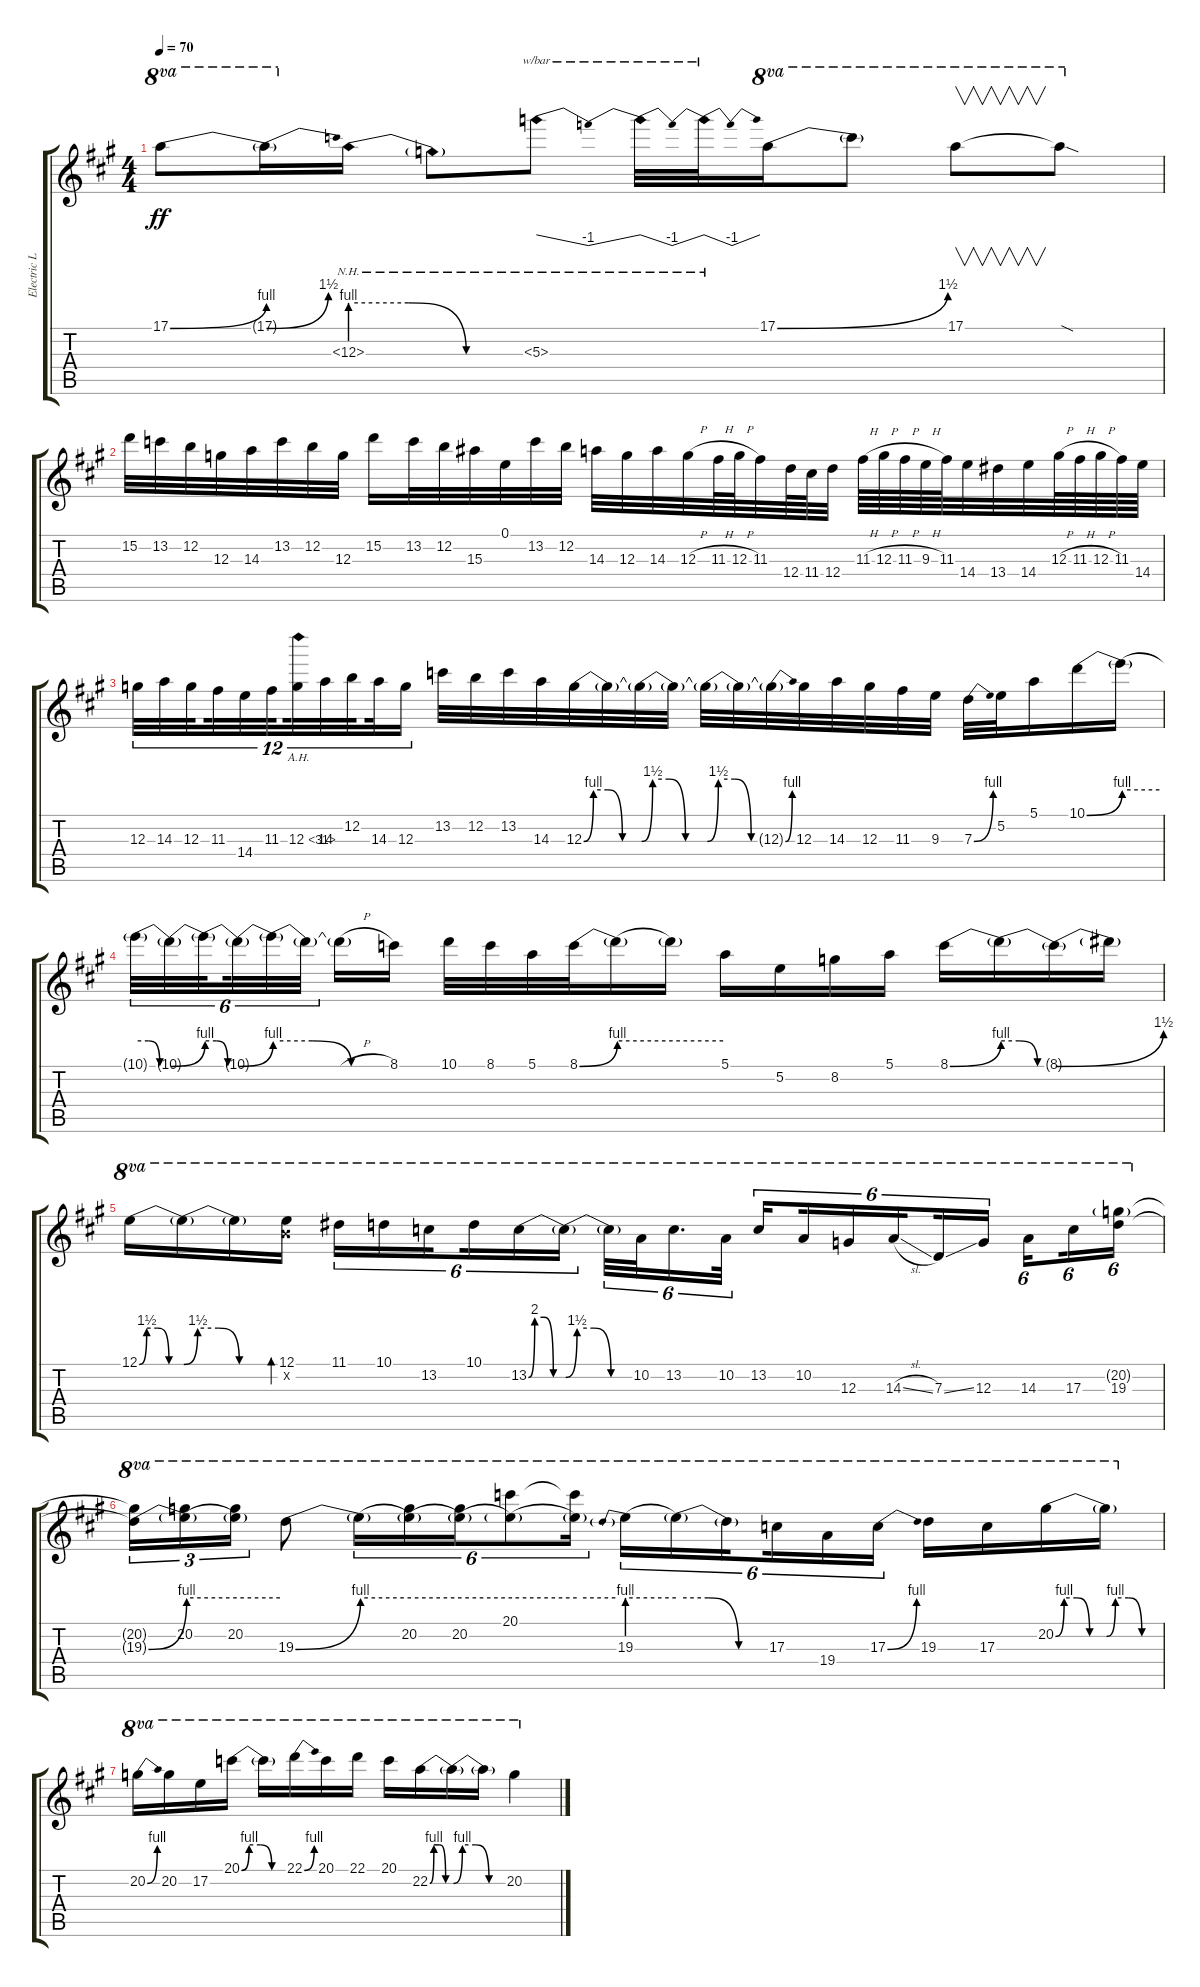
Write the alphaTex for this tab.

\track ("Electric Lead, Distortion" "Electric L") {instrument distortionguitar}
\staff {score tabs}
\tuning (E4 B3 G3 D3 A2 E2) {hide}
\ts (4 4)
\tempo 70
\clef g2
\ks a
17.1{be (bend 0 0 60 4) t}.8{ot 8va dy ff} 17.1{be (bend 0 0 60 6) t}.16{ot 8va} 12.3{be (custom 0 4 20 4 40 0 60 0) nh}.16 12.3{nh t}.8 5.3{nh}.8{tbe (dip default 0 0 30 -4 60 0)} 5.3{nh t}.32{tbe (dip default 0 0 30 -4 60 0)} 5.3{nh t}.32{tbe (dip default 0 0 30 -4 60 0)} 17.1{be (bend 0 0 60 6)}.16{ot 8va} 17.1{t}.8{ot 8va} 17.1.8{v ot 8va} 17.1{sod t}.8{ot 8va} |
15.2.32 13.2.32 12.2.32 12.3.32 14.3.32 13.2.32 12.2.32 12.3.32 15.2.16 13.2.32 12.2.32 15.3.32 0.1.32 13.2.32 12.2.32 14.3.32 12.3.32 14.3.32 12.3{h}.32 11.3{h}.64 12.3{h}.64 11.3.32 12.4.64 11.4.64 12.4.32 11.3{h}.64 12.3{h}.64 11.3{h}.64 9.3{h}.64 11.3.64 14.4.32 13.4.32 14.4.32 12.3{h}.64 11.3{h}.64 12.3{h}.64 11.3.64 14.4.64 |
12.3.32{tu (12 8)} 14.3.32{tu (12 8)} 12.3.32{tu (12 8) beam splitsecondary} 11.3.32{tu (12 8)} 14.4.32{tu (12 8)} 11.3.32{tu (12 8) beam splitsecondary} 12.3{ah 19}.32{tu (12 8)} 14.3.32{tu (12 8)} 12.2.32{tu (12 8) beam splitsecondary} 14.3.32{tu (12 8)} 12.3.16{tu (12 8)} 13.2.32 12.2.32 13.2.32 14.3.32 12.3{be (custom 0 0 10 4 25 4 40 0 60 0)}.32 12.3{t}.32 12.3{be (custom 0 0 10 6 25 6 40 0 60 0) t}.32 12.3{t}.32 12.3{be (custom 0 0 10 6 25 6 40 0 60 0) t}.32 12.3{t}.32 12.3{be (bend 0 0 60 4) t}.32 12.3.32 14.3.32 12.3.32 11.3.32 9.3.32 7.3{be (bend 0 0 60 4)}.32 5.2.32 5.1.16 10.1{be (bend 0 0 60 4)}.16 10.1{be (hold 0 4 60 4) t}.16 |
10.1{be (custom 0 4 20 4 40 0 60 0) t}.32{tu (6 4)} 10.1{be (bend 0 0 60 4) t}.32{tu (6 4)} 10.1{be (custom 0 4 20 4 40 0 60 0) t}.32{tu (6 4) beam splitsecondary} 10.1{be (bend 0 0 60 4) t}.32{tu (6 4)} 10.1{be (custom 0 4 20 4 40 0 60 0) t}.32{tu (6 4)} 10.1{t}.32{tu (6 4) beam splitsecondary} 10.1{h t}.16 8.1.16 10.1.32 8.1.32 5.1.32 8.1{be (bend 0 0 60 4)}.32 8.1{be (hold 0 4 60 4) t}.16 8.1{t}.16 5.1.16 5.2.16 8.2.16 5.1.16 8.1{be (bend 0 0 60 4)}.16 8.1{be (custom 0 4 20 4 40 0 60 0) t}.16 8.1{be (bend 0 0 60 6) t}.16 8.1{t}.16 |
12.1{be (custom 0 0 10 6 25 6 40 0 60 0)}.16{ot 8va} 12.1{be (custom 0 0 10 6 25 6 40 0 60 0) t}.16{ot 8va} 12.1{t}.16{ot 8va} (12.1 12.2{x}).16{bd 30 ot 8va} 11.1.16{tu (6 4) ot 8va} 10.1.16{tu (6 4) ot 8va} 13.2.16{tu (6 4) ot 8va beam splitsecondary} 10.1.16{tu (6 4) ot 8va} 13.2{be (custom 0 0 10 8 25 8 40 0 60 0)}.16{tu (6 4) ot 8va} 13.2{be (custom 0 0 10 6 25 6 40 0 60 0) t}.16{tu (6 4) ot 8va} 13.2{t}.32{tu (6 4) ot 8va} 10.2.32{tu (6 4) ot 8va} 13.2.16{d tu (6 4) ot 8va} 10.2.32{tu (6 4) ot 8va} 13.2.16{tu (6 4) ot 8va beam splitsecondary} 10.2.16{tu (6 4) ot 8va} 12.3.16{tu (6 4) ot 8va} 14.3{sl}.16{tu (6 4) ot 8va beam splitsecondary} 7.3{ss}.16{tu (6 4) ot 8va} 12.3.16{tu (6 4) ot 8va} 14.3.16{tu (6 4) ot 8va beam splitsecondary} 17.3.16{tu (6 4) ot 8va} (20.2{g} 19.3).16{tu (6 4) ot 8va} |
(20.2{t} 19.3{be (bend 0 0 60 4) t}).16{tu (3 2) ot 8va} (20.2 19.3{be (hold 0 4 60 4) t}).16{tu (3 2) ot 8va} (20.2 19.3{t}).16{tu (3 2) ot 8va} 19.3{be (bend 0 0 60 4)}.8{ot 8va} 19.3{be (hold 0 4 60 4) t}.16{tu (6 4) ot 8va} (20.2 19.3{be (hold 0 4 60 4) t}).16{tu (6 4) ot 8va} (20.2 19.3{be (hold 0 4 60 4) t}).16{tu (6 4) ot 8va} (20.1 19.3{be (hold 0 4 60 4) t}).8{tu (6 4) ot 8va} (20.1{t} 19.3{be (hold 0 4 60 4) t}).16{tu (6 4) ot 8va} 19.3{be (prebend 0 4 60 4)}.16{tu (6 4) ot 8va} 19.3{be (custom 0 4 20 4 40 0 60 0) t}.16{tu (6 4) ot 8va} 19.3{t}.16{tu (6 4) ot 8va beam splitsecondary} 17.3.16{tu (6 4) ot 8va} 19.4.16{tu (6 4) ot 8va} 17.3{be (bend 0 0 60 4)}.16{tu (6 4) ot 8va} 19.3.16{ot 8va} 17.3.16{ot 8va} 20.2{be (custom 0 0 10 4 25 4 40 0 60 0)}.16{ot 8va} 20.2{be (custom 0 0 10 4 25 4 40 0 60 0) t}.16{ot 8va} |
20.2{be (bend 0 0 60 4)}.16{ot 8va} 20.2.16{ot 8va} 17.2.16{ot 8va} 20.1{be (custom 0 0 10 4 25 4 40 0 60 0)}.16{ot 8va} 20.1{t}.16{ot 8va} 22.1{be (bend 0 0 60 4)}.16{ot 8va} 20.1.16{ot 8va} 22.1.16{ot 8va} 20.1.16{ot 8va} 22.2{be (custom 0 0 10 4 25 4 40 0 60 0)}.16{ot 8va} 22.2{be (custom 0 0 10 4 25 4 40 0 60 0) t}.16{ot 8va} 22.2{t}.16{ot 8va} 20.2.4{ot 8va}
